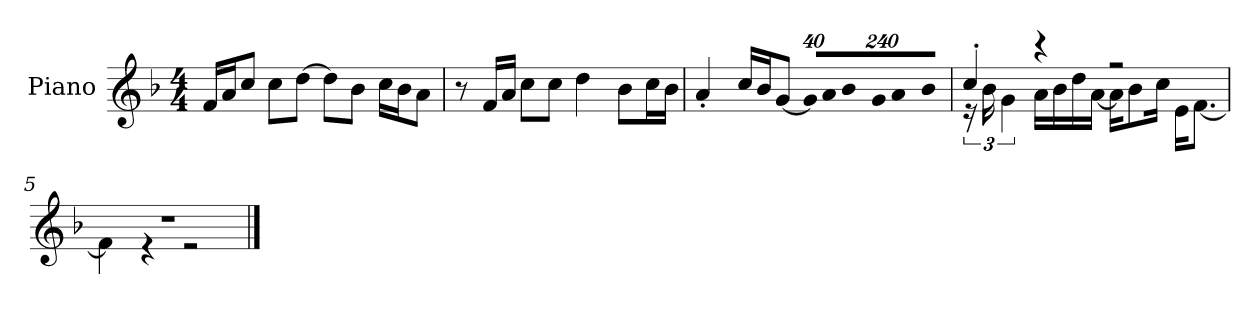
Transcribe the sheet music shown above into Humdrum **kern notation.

**kern
*part1
*staff1
*I"Piano
*I'P-no
*clefG2
*k[b-]
*M4/4
*MM90
=1
16f/LL
16a/J
8cc/J
8cc\L
[8dd\J
8dd\L]
8b-\J
16cc\LL
16b-\J
8a\J
=2
8r
16f/LL
16a/JJ
8cc\L
8cc\J
4dd\
8b-\L
16cc\L
16b-\JJ
=3
4a'/
16cc/LL
16b-/J
[8g/J
*Xbrackettup
!LO:N:vis=32
640%23g/KLL]
!LO:N:vis=16
1920%137a/
!LO:N:vis=32
640%23b-/K
!LO:N:vis=16
1920%137g/J
!LO:N:vis=8
960%137a/
!LO:N:vis=8
960%137b-/J
=4
*^
*	*brackettup
4cc'/	24r
.	24b-\
.	6g\
4r	16a\LL
.	16b-\
.	16dd\
.	[16a\JJ
2r	16a\KL]
.	8b-\
.	16cc\Jk
.	16e\KL
.	[8.f\J
!!LO:LB:g=z	!!
=5	=5
1r	4f\]
.	4r
.	2r
*v	*v
==
*-
